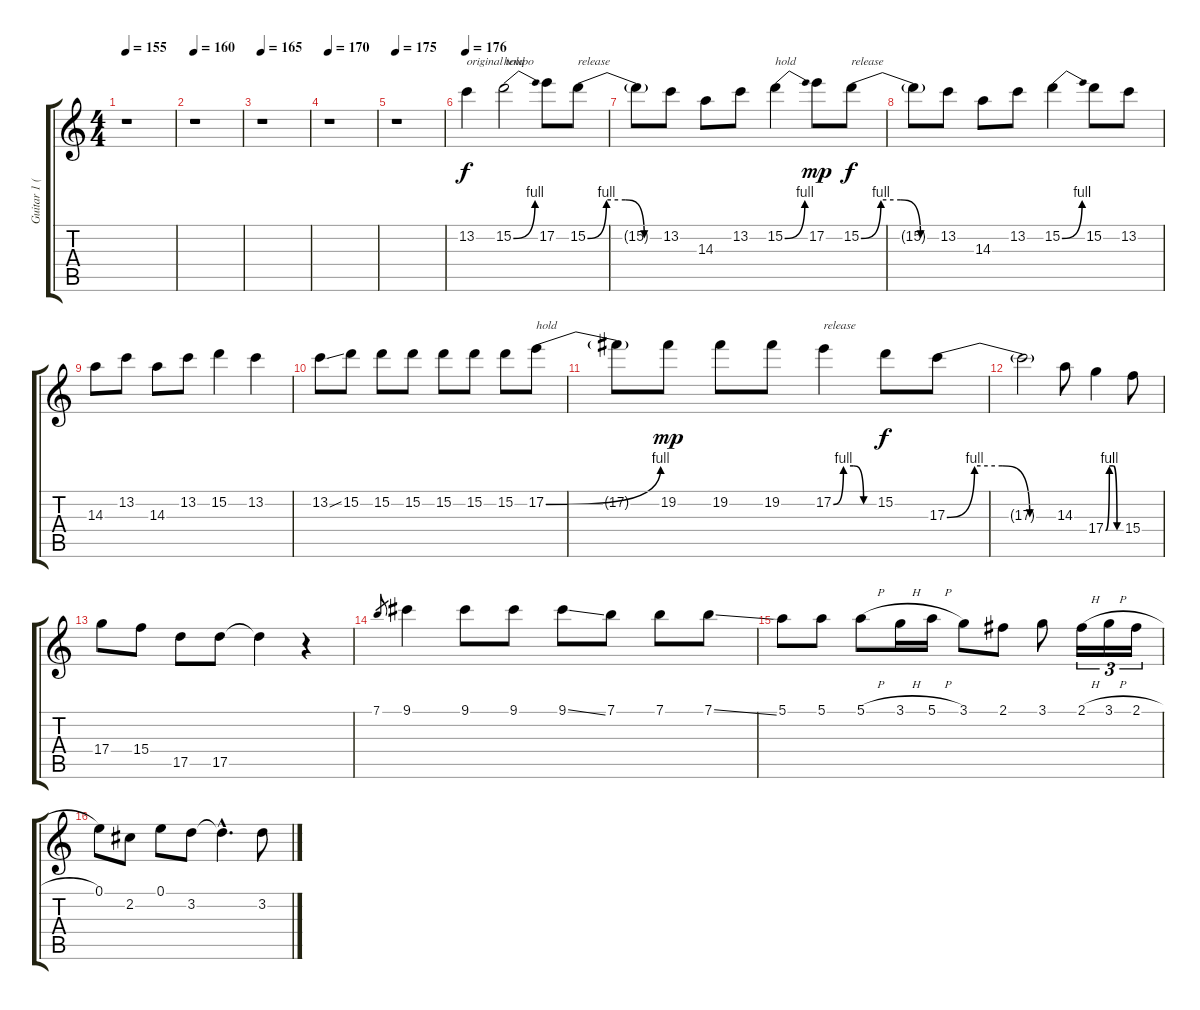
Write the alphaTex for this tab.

\track ("Guitar 1 (Light Dist.)" "Guitar 1 (") {instrument electricguitarclean}
\staff {score tabs}
\tuning (E4 B3 G3 D3 A2 E2) {hide}
\ts (4 4)
\tempo 155
\clef g2
\ks c
r.1{dy f} |
\tempo 160
r.1 |
\tempo 165
r.1 |
\tempo 170
r.1 |
\tempo 175
r.1 |
\tempo 176
13.2.4{txt "original tempo"} 15.2{be (bend 0 0 60 4)}.2{txt "hold"} 17.2.8 15.2{be (custom 0 0 15 4 30 4 45 0 60 0)}.8{txt "release"} |
15.2{t}.8 13.2.8 14.3.8 13.2.8 15.2{be (bend 0 0 60 4)}.4{txt "hold"} 17.2.8{dy mp} 15.2{be (custom 0 0 15 4 30 4 45 0 60 0)}.8{txt "release" dy f} |
15.2{t}.8 13.2.8 14.3.8 13.2.8 15.2{be (bend 0 0 60 4)}.4 15.2.8 13.2.8 |
14.3.8 13.2.8 14.3.8 13.2.8 15.2.4 13.2.4 |
13.2{ss}.8 15.2.8 15.2.8 15.2.8 15.2.8 15.2.8 15.2.8 17.2{be (bend 0 0 60 4)}.8{txt "hold"} |
17.2{t}.8 19.2.8{dy mp} 19.2.8 19.2.8 17.2{be (custom 0 0 15 4 30 4 45 0 60 0)}.4{txt "release"} 15.2.8{dy f} 17.3{be (custom 0 0 15 4 30 4 45 0 60 0)}.8 |
17.3{t}.2 14.3.8 17.4{be (custom 0 0 15 4 30 4 45 0 60 0)}.4 15.4.8 |
17.4.8 15.4.8 17.5.8 17.5.8 17.5{t}.4 r.4 |
7.1.8{gr} 9.1.4 9.1.8 9.1.8 9.1{ss}.8 7.1.8 7.1.8 7.1{ss}.8 |
5.1.8 5.1.8 5.1{h}.8 3.1{h}.16 5.1{h}.16 3.1.8 2.1.8 3.1.8 2.1{h}.16{tu (3 2)} 3.1{h}.16{tu (3 2)} 2.1{h}.16{tu (3 2)} |
0.1.8 2.2.8 0.1.8 3.2.8 3.2{hac t}.4{d} 3.2{ss}.8
